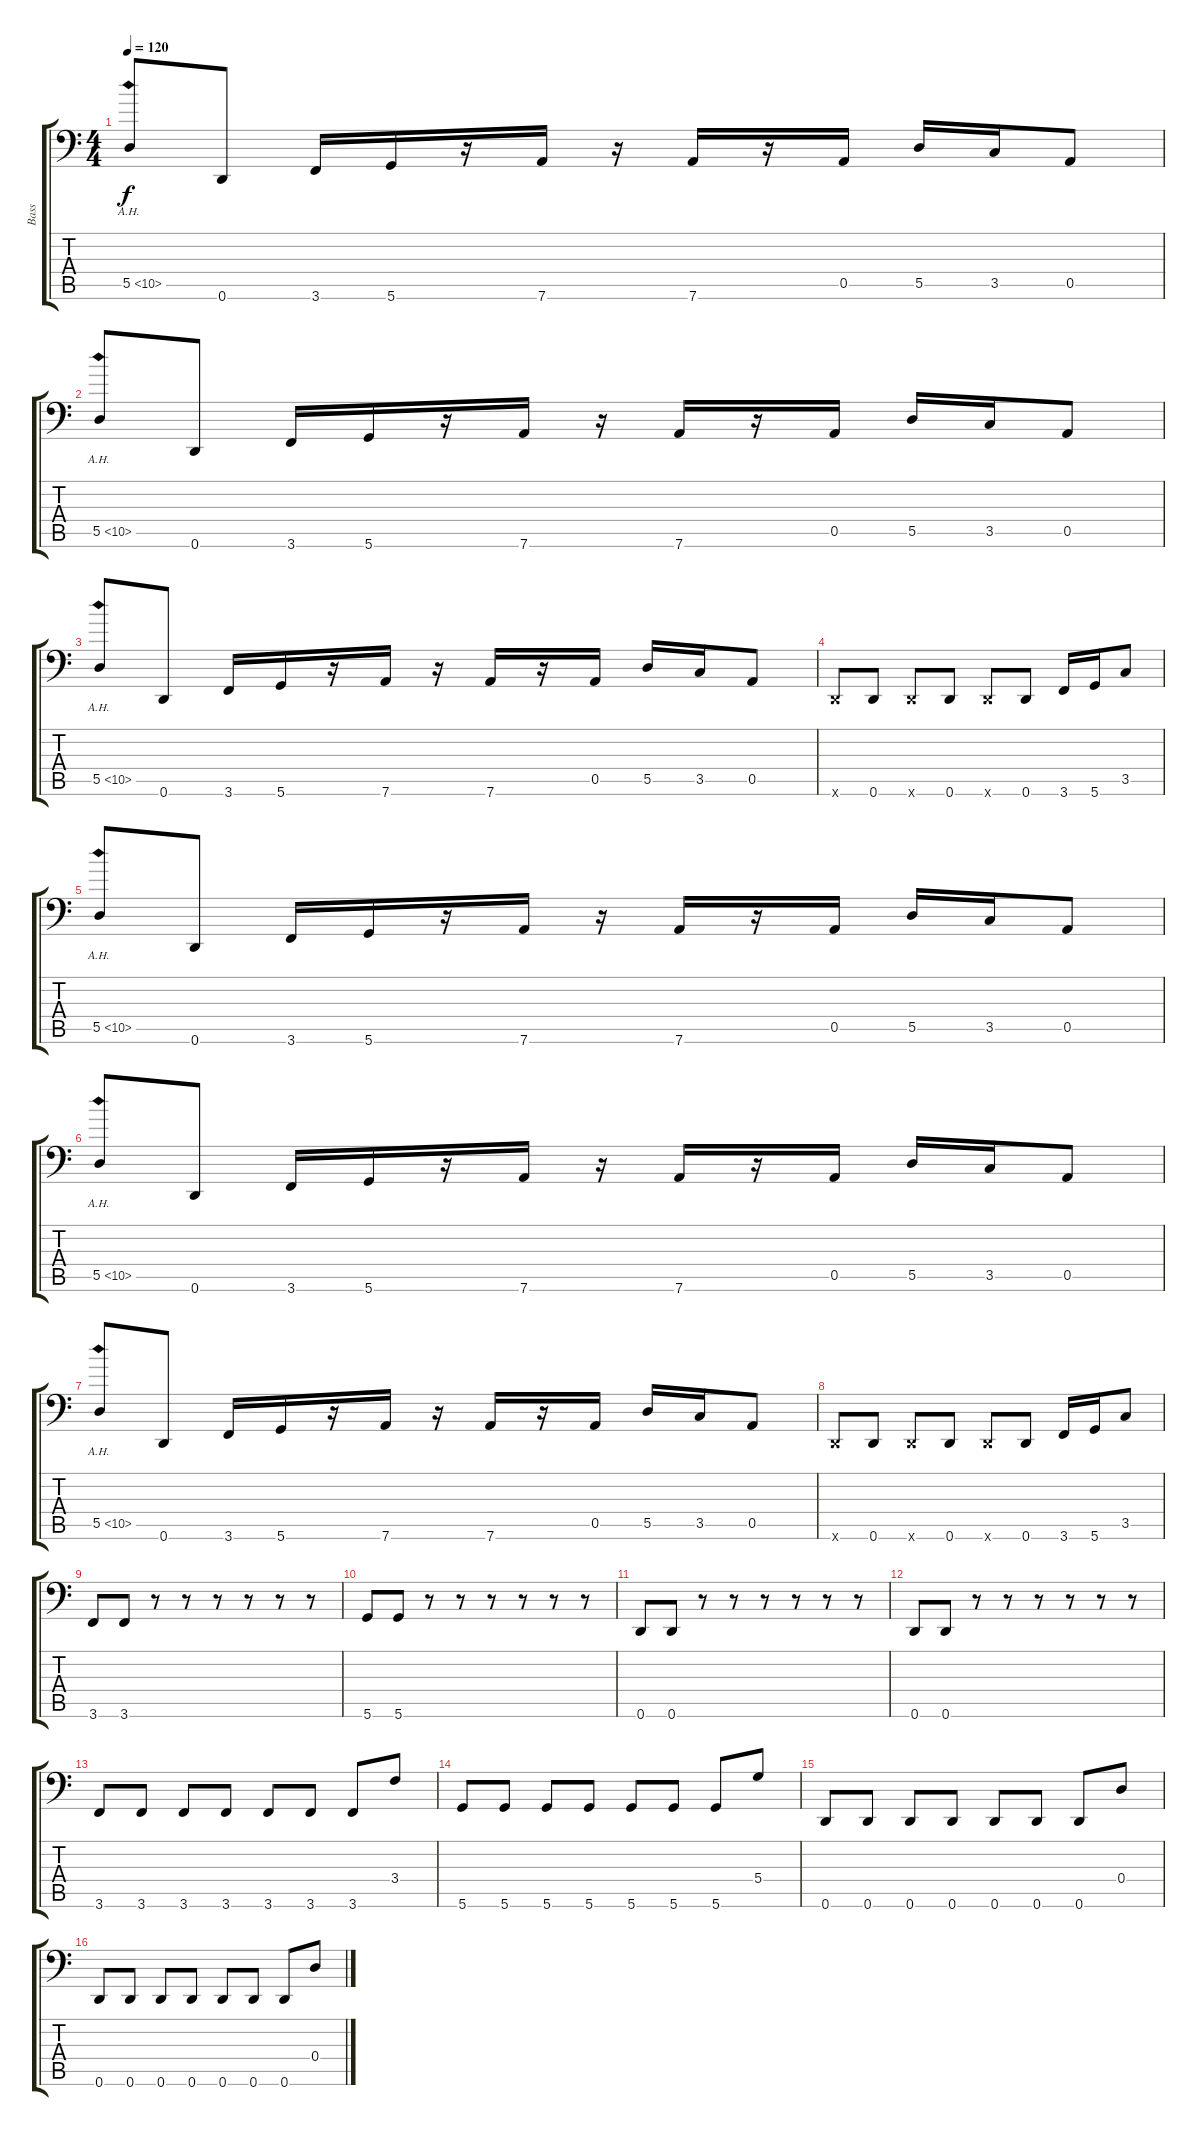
\track ("Bass" "Bass") {instrument electricbassfinger}
\staff {score tabs}
\tuning (E3 B2 G2 D2 A1 D1) {hide}
\ts (4 4)
\tempo 120
\clef f4
\ks c
5.5{ah 5}.8{dy f} 0.6.8 3.6.16 5.6.16 r.16 7.6.16 r.16 7.6.16 r.16 0.5.16 5.5.16 3.5.16 0.5.8 |
5.5{ah 5}.8 0.6.8 3.6.16 5.6.16 r.16 7.6.16 r.16 7.6.16 r.16 0.5.16 5.5.16 3.5.16 0.5.8 |
5.5{ah 5}.8 0.6.8 3.6.16 5.6.16 r.16 7.6.16 r.16 7.6.16 r.16 0.5.16 5.5.16 3.5.16 0.5.8 |
0.6{x}.8 0.6.8 0.6{x}.8 0.6.8 0.6{x}.8 0.6.8 3.6.16 5.6.16 3.5.8 |
5.5{ah 5}.8 0.6.8 3.6.16 5.6.16 r.16 7.6.16 r.16 7.6.16 r.16 0.5.16 5.5.16 3.5.16 0.5.8 |
5.5{ah 5}.8 0.6.8 3.6.16 5.6.16 r.16 7.6.16 r.16 7.6.16 r.16 0.5.16 5.5.16 3.5.16 0.5.8 |
5.5{ah 5}.8 0.6.8 3.6.16 5.6.16 r.16 7.6.16 r.16 7.6.16 r.16 0.5.16 5.5.16 3.5.16 0.5.8 |
0.6{x}.8 0.6.8 0.6{x}.8 0.6.8 0.6{x}.8 0.6.8 3.6.16 5.6.16 3.5.8 |
3.6.8 3.6.8 r.8 r.8 r.8 r.8 r.8 r.8 |
5.6.8 5.6.8 r.8 r.8 r.8 r.8 r.8 r.8 |
0.6.8 0.6.8 r.8 r.8 r.8 r.8 r.8 r.8 |
0.6.8 0.6.8 r.8 r.8 r.8 r.8 r.8 r.8 |
3.6.8 3.6.8 3.6.8 3.6.8 3.6.8 3.6.8 3.6.8 3.4.8 |
5.6.8 5.6.8 5.6.8 5.6.8 5.6.8 5.6.8 5.6.8 5.4.8 |
0.6.8 0.6.8 0.6.8 0.6.8 0.6.8 0.6.8 0.6.8 0.4.8 |
0.6.8 0.6.8 0.6.8 0.6.8 0.6.8 0.6.8 0.6.8 0.4.8
